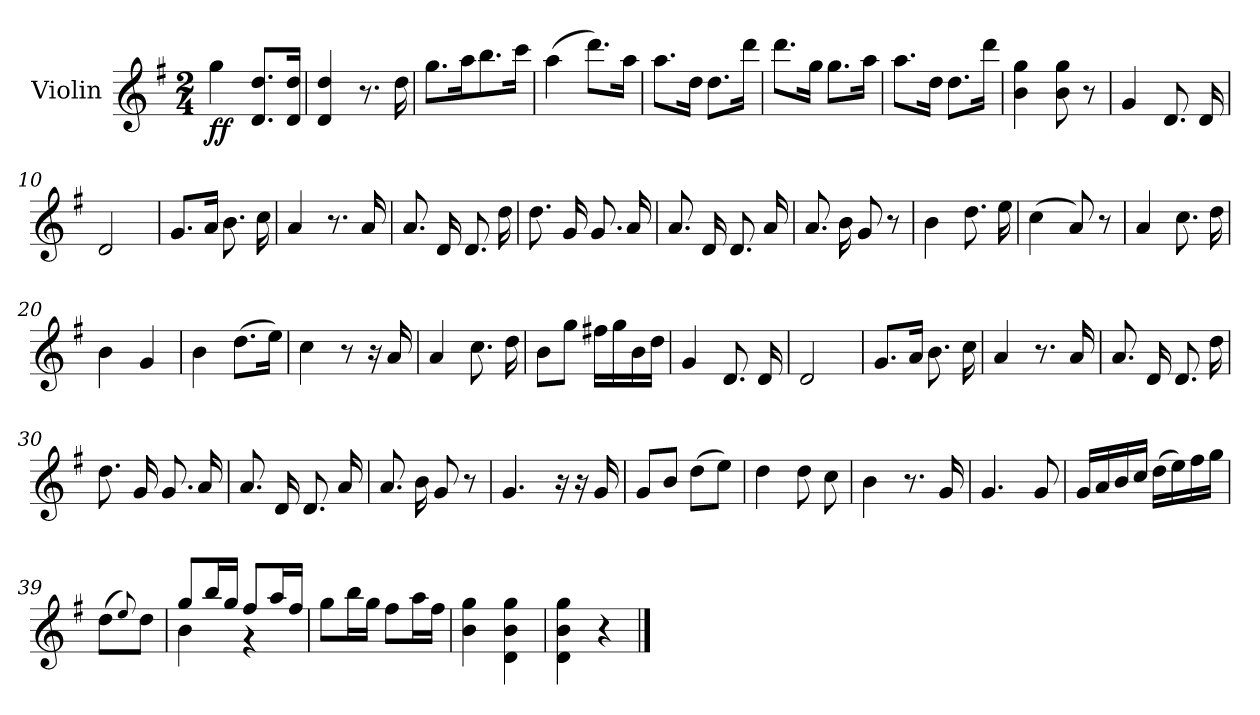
**kern	**dynam
*part1	*part1
*staff1	*staff1
*I"Violin	*
*I'Vln.	*
*clefG2	*
*k[f#]	*
*M2/4	*
=1	=1
!	!LO:DY:b
4gg\	ff
8.d/ 8.dd/L	.
16d/ 16dd/Jk	.
=2	=2
4d/ 4dd/	.
8.r	.
16dd\	.
=3	=3
8.gg\L	.
16aa\k	.
8.bb\	.
16ccc\Jk	.
=4	=4
(>4aa\	.
8.ddd\L)	.
16aa\Jk	.
=5	=5
8.aa\L	.
16dd\Jk	.
8.dd\L	.
16ddd\Jk	.
=6	=6
8.ddd\L	.
16gg\Jk	.
8.gg\L	.
16aa\Jk	.
=7	=7
8.aa\L	.
16dd\Jk	.
8.dd\L	.
16ddd\Jk	.
!!LO:LB:g=z
=8	=8
4b\ 4gg\	.
8b\ 8gg\	.
8r	.
=9	=9
4g/	.
8.d/	.
16d/	.
=10	=10
2d/	.
=11	=11
8.g/L	.
16a/Jk	.
8.b\	.
16cc\	.
=12	=12
4a/	.
8.r	.
16a/	.
=13	=13
8.a/	.
16d/	.
8.d/	.
16dd\	.
=14	=14
8.dd\	.
16g/	.
8.g/	.
16a/	.
!!LO:LB:g=z
=15	=15
8.a/	.
16d/	.
8.d/	.
16a/	.
=16	=16
8.a/	.
16b\	.
8g/	.
8r	.
=17	=17
4b\	.
8.dd\	.
16ee\	.
=18	=18
(>4cc\	.
8a/)	.
8r	.
=19	=19
4a/	.
8.cc\	.
16dd\	.
=20	=20
4b\	.
4g/	.
=21	=21
4b\	.
(>8.dd\L	.
16ee\Jk)	.
=22	=22
4cc\	.
8r	.
16r	.
16a/	.
!!LO:LB:g=z
=23	=23
4a/	.
8.cc\	.
16dd\	.
=24	=24
8b\L	.
8gg\J	.
16ff#X\LL	.
16gg\	.
16b\	.
16dd\JJ	.
=25	=25
4g/	.
8.d/	.
16d/	.
=26	=26
2d/	.
=27	=27
8.g/L	.
16a/Jk	.
8.b\	.
16cc\	.
=28	=28
4a/	.
8.r	.
16a/	.
=29	=29
8.a/	.
16d/	.
8.d/	.
16dd\	.
!!LO:LB:g=z
=30	=30
8.dd\	.
16g/	.
8.g/	.
16a/	.
=31	=31
8.a/	.
16d/	.
8.d/	.
16a/	.
=32	=32
8.a/	.
16b\	.
8g/	.
8r	.
=33	=33
4.g/	.
16r	.
16r	.
16g/	.
=34	=34
8g/L	.
8b/J	.
(>8dd\L	.
8ee\J)	.
=35	=35
4dd\	.
8dd\	.
8cc\	.
=36	=36
4b\	.
8.r	.
16g/	.
!!LO:LB:g=z
=37	=37
4.g/	.
8g/	.
=38	=38
16g/LL	.
16a/	.
16b/	.
16cc/JJ	.
(>16dd\LL	.
16ee\)	.
16ff#\	.
16gg\JJ	.
=39	=39
(>8dd\L	.
8qqee/)	.
8dd\J	.
=40	=40
*^	*
8gg/L	4b\	.
16bb/L	.	.
16gg/JJ	.	.
8ff#/L	4r	.
16aa/L	.	.
16ff#/JJ	.	.
*v	*v	*
=41	=41
8gg\L	.
16bb\L	.
16gg\JJ	.
8ff#\L	.
16aa\L	.
16ff#\JJ	.
=42	=42
4b\ 4gg\	.
4d\ 4b\ 4gg\	.
=43	=43
4d\ 4b\ 4gg\	.
4r	.
==	==
*-	*-
